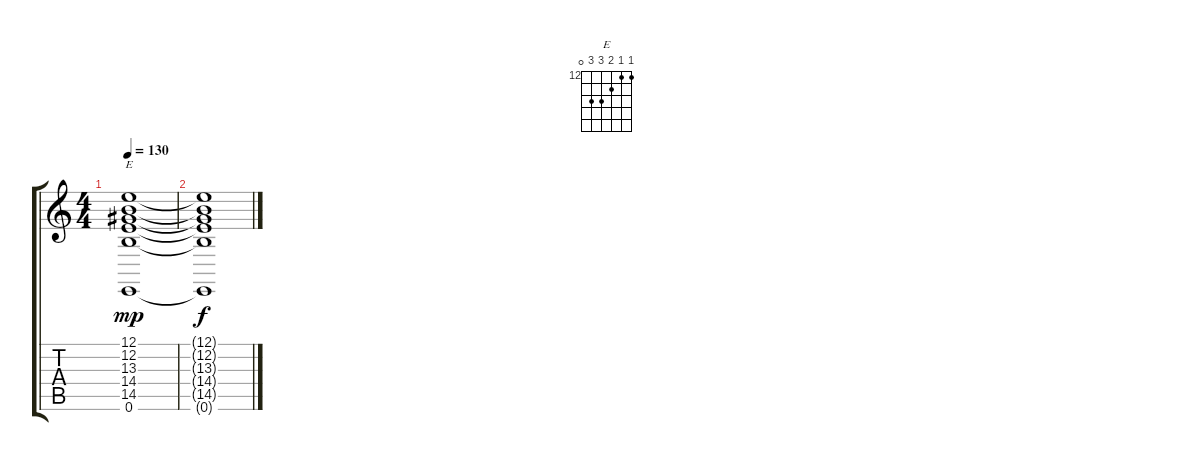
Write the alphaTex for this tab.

\track "" {instrument synthstrings1}
\staff {score tabs}
\tuning (E4 B3 G3 D3 A2 E2) {hide}
\chord ("E" 12 12 13 14 14 0) {firstfret 12}
\ts (4 4)
\tempo 130
\clef g2
\ks c
(12.1 12.2 13.3 14.4 14.5 0.6).1{ch "E" dy mp} |
(12.1{t} 12.2{t} 13.3{t} 14.4{t} 14.5{t} 0.6{t}).1{dy f}
